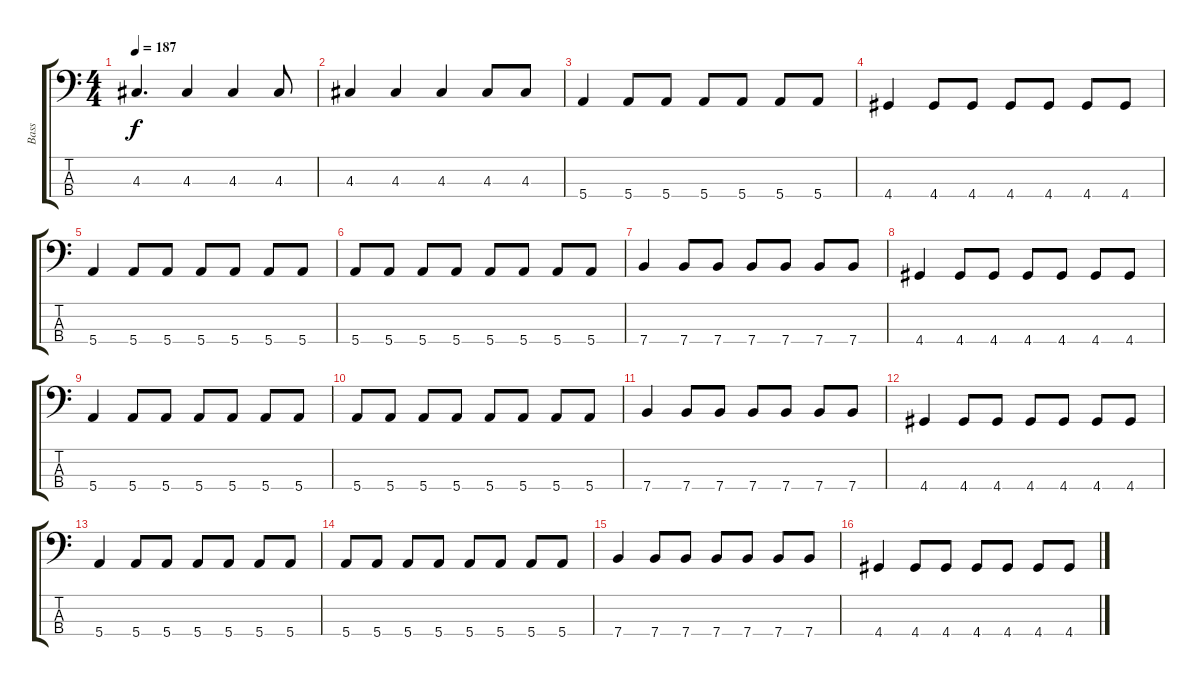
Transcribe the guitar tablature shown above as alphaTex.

\track ("Bass" "Bass") {instrument electricbasspick}
\staff {score tabs}
\tuning (G2 D2 A1 E1) {hide}
\ts (4 4)
\tempo 187
\clef f4
\ks c
4.3.4{d dy f} 4.3.4 4.3.4 4.3.8 |
4.3.4 4.3.4 4.3.4 4.3.8 4.3.8 |
5.4.4 5.4.8 5.4.8 5.4.8 5.4.8 5.4.8 5.4.8 |
4.4.4 4.4.8 4.4.8 4.4.8 4.4.8 4.4.8 4.4.8 |
5.4.4 5.4.8 5.4.8 5.4.8 5.4.8 5.4.8 5.4.8 |
5.4.8 5.4.8 5.4.8 5.4.8 5.4.8 5.4.8 5.4.8 5.4.8 |
7.4.4 7.4.8 7.4.8 7.4.8 7.4.8 7.4.8 7.4.8 |
4.4.4 4.4.8 4.4.8 4.4.8 4.4.8 4.4.8 4.4.8 |
5.4.4 5.4.8 5.4.8 5.4.8 5.4.8 5.4.8 5.4.8 |
5.4.8 5.4.8 5.4.8 5.4.8 5.4.8 5.4.8 5.4.8 5.4.8 |
7.4.4 7.4.8 7.4.8 7.4.8 7.4.8 7.4.8 7.4.8 |
4.4.4 4.4.8 4.4.8 4.4.8 4.4.8 4.4.8 4.4.8 |
5.4.4 5.4.8 5.4.8 5.4.8 5.4.8 5.4.8 5.4.8 |
5.4.8 5.4.8 5.4.8 5.4.8 5.4.8 5.4.8 5.4.8 5.4.8 |
7.4.4 7.4.8 7.4.8 7.4.8 7.4.8 7.4.8 7.4.8 |
4.4.4 4.4.8 4.4.8 4.4.8 4.4.8 4.4.8 4.4.8
